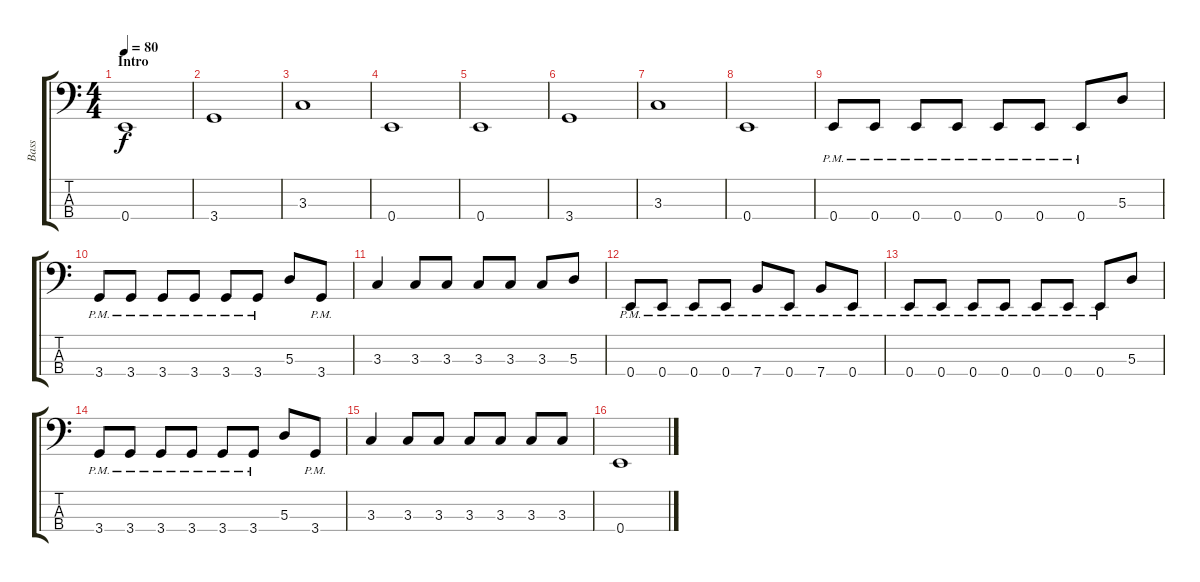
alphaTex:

\track ("Bass" "Bass") {instrument electricbassfinger}
\staff {score tabs}
\tuning (G2 D2 A1 E1) {hide}
\ts (4 4)
\section ("" "Intro")
\tempo 80
\clef f4
\ks c
0.4.1{dy f instrument electricbassfinger} |
3.4.1 |
3.3.1 |
0.4.1 |
0.4.1 |
3.4.1 |
3.3.1 |
0.4.1 |
0.4{pm}.8 0.4{pm}.8 0.4{pm}.8 0.4{pm}.8 0.4{pm}.8 0.4{pm}.8 0.4{pm}.8 5.3.8 |
3.4{pm}.8 3.4{pm}.8 3.4{pm}.8 3.4{pm}.8 3.4{pm}.8 3.4{pm}.8 5.3.8 3.4{pm}.8 |
3.3.4 3.3.8 3.3.8 3.3.8 3.3.8 3.3.8 5.3.8 |
0.4{pm}.8 0.4{pm}.8 0.4{pm}.8 0.4{pm}.8 7.4{pm}.8 0.4{pm}.8 7.4{pm}.8 0.4{pm}.8 |
0.4{pm}.8 0.4{pm}.8 0.4{pm}.8 0.4{pm}.8 0.4{pm}.8 0.4{pm}.8 0.4{pm}.8 5.3.8 |
3.4{pm}.8 3.4{pm}.8 3.4{pm}.8 3.4{pm}.8 3.4{pm}.8 3.4{pm}.8 5.3.8 3.4{pm}.8 |
3.3.4 3.3.8 3.3.8 3.3.8 3.3.8 3.3.8 3.3.8 |
0.4.1
